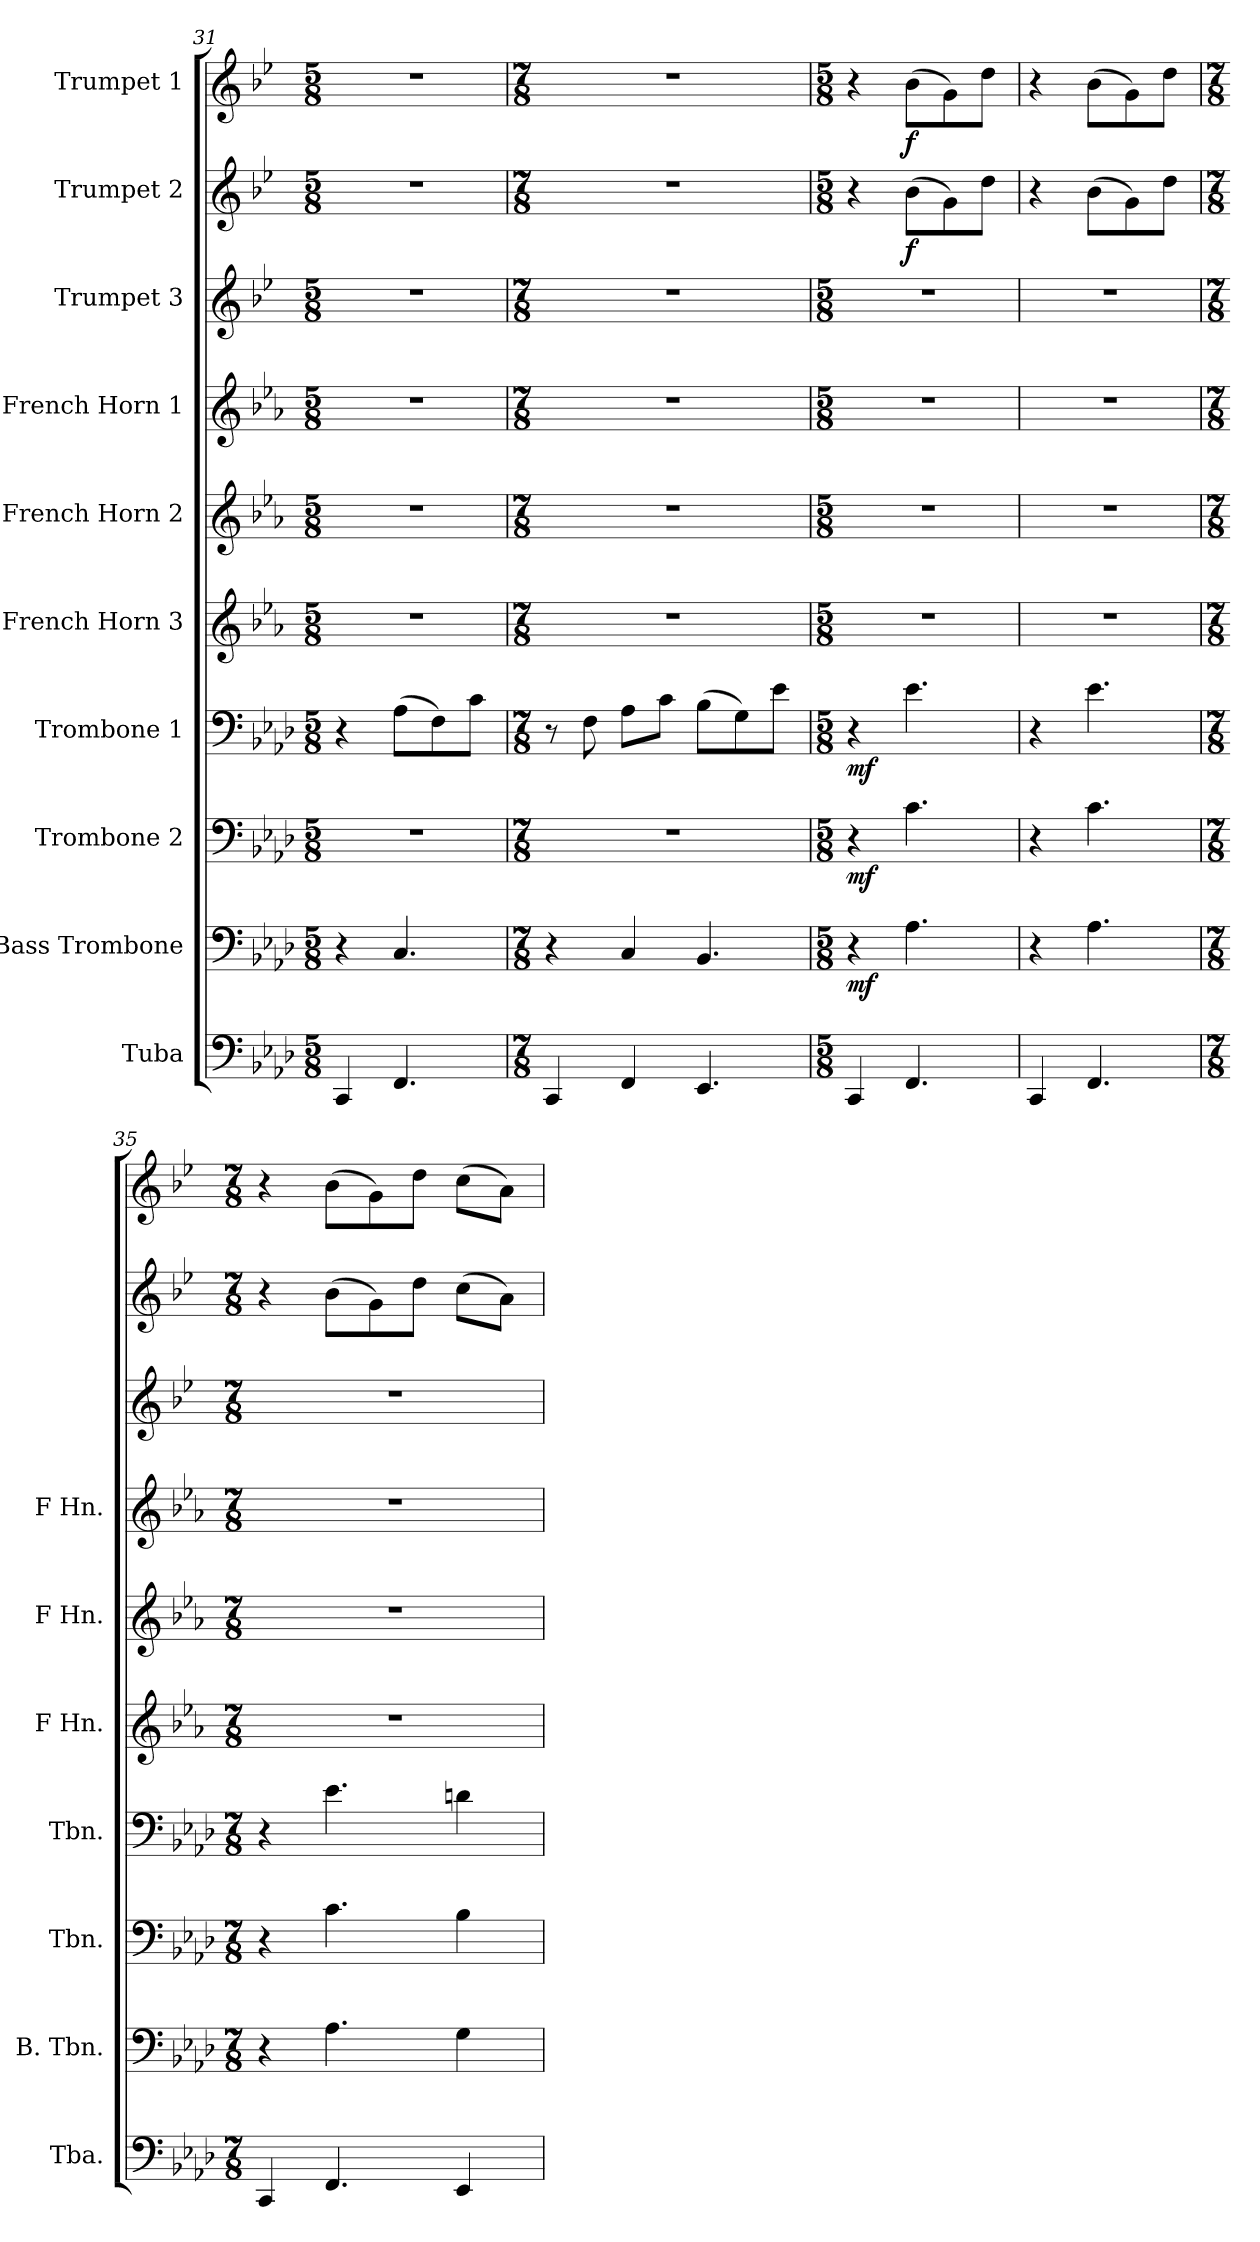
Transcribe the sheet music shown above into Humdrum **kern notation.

**kern	**kern	**dynam	**kern	**dynam	**kern	**dynam	**kern	**kern	**kern	**kern	**kern	**dynam	**kern	**dynam
*part10	*part9	*part9	*part8	*part8	*part7	*part7	*part6	*part5	*part4	*part3	*part2	*part2	*part1	*part1
*staff10	*staff9	*staff9	*staff8	*staff8	*staff7	*staff7	*staff6	*staff5	*staff4	*staff3	*staff2	*staff2	*staff1	*staff1
*I"Tuba	*I"Bass Trombone	*	*I"Trombone 2	*	*I"Trombone 1	*	*I"French Horn 3	*I"French Horn 2	*I"French Horn 1	*I"Trumpet 3	*I"Trumpet 2	*	*I"Trumpet 1	*
*I'Tba.	*I'B. Tbn.	*	*I'Tbn.	*	*I'Tbn.	*	*I'F Hn.	*I'F Hn.	*I'F Hn.	*	*	*	*	*
!!LO:PB:g=z
*clefF4	*clefF4	*	*clefF4	*	*clefF4	*	*clefG2	*clefG2	*clefG2	*clefG2	*clefG2	*	*clefG2	*
*	*	*	*	*	*	*	*ITrd4c7	*ITrd4c7	*ITrd4c7	*ITrd1c2	*ITrd1c2	*	*ITrd1c2	*
*k[b-e-a-d-]	*k[b-e-a-d-]	*	*k[b-e-a-d-]	*	*k[b-e-a-d-]	*	*k[b-e-a-d-]	*k[b-e-a-d-]	*k[b-e-a-d-]	*k[b-e-a-d-]	*k[b-e-a-d-]	*	*k[b-e-a-d-]	*
*M5/8	*M5/8	*	*M5/8	*	*M5/8	*	*M5/8	*M5/8	*M5/8	*M5/8	*M5/8	*	*M5/8	*
=31	=31	=31	=31	=31	=31	=31	=31	=31	=31	=31	=31	=31	=31	=31
4CC/	4r	.	8%5r	.	4r	.	8%5r	8%5r	8%5r	8%5r	8%5r	.	8%5r	.
4.FF/	4.C/	.	.	.	(8A-\L	.	.	.	.	.	.	.	.	.
.	.	.	.	.	8F\)	.	.	.	.	.	.	.	.	.
.	.	.	.	.	8c\J	.	.	.	.	.	.	.	.	.
=32	=32	=32	=32	=32	=32	=32	=32	=32	=32	=32	=32	=32	=32	=32
*M7/8	*M7/8	*	*M7/8	*	*M7/8	*	*M7/8	*M7/8	*M7/8	*M7/8	*M7/8	*	*M7/8	*
4CC/	4r	.	2..r	.	8r	.	2..r	2..r	2..r	2..r	2..r	.	2..r	.
.	.	.	.	.	8F\	.	.	.	.	.	.	.	.	.
4FF/	4C/	.	.	.	8A-\L	.	.	.	.	.	.	.	.	.
.	.	.	.	.	8c\J	.	.	.	.	.	.	.	.	.
4.EE-/	4.BB-/	.	.	.	(8B-\L	.	.	.	.	.	.	.	.	.
.	.	.	.	.	8G\)	.	.	.	.	.	.	.	.	.
.	.	.	.	.	8e-\J	.	.	.	.	.	.	.	.	.
=33	=33	=33	=33	=33	=33	=33	=33	=33	=33	=33	=33	=33	=33	=33
*M5/8	*M5/8	*	*M5/8	*	*M5/8	*	*M5/8	*M5/8	*M5/8	*M5/8	*M5/8	*	*M5/8	*
!	!	!LO:DY:b	!	!LO:DY:b	!	!LO:DY:b	!	!	!	!	!	!	!	!
4CC/	4r	mf	4r	mf	4r	mf	8%5r	8%5r	8%5r	8%5r	4r	.	4r	.
!	!	!	!	!	!	!	!	!	!	!	!	!LO:DY:b	!	!LO:DY:b
4.FF/	4.A-\	.	4.c\	.	4.e-\	.	.	.	.	.	(8a-\L	f	(8a-\L	f
.	.	.	.	.	.	.	.	.	.	.	8f\)	.	8f\)	.
.	.	.	.	.	.	.	.	.	.	.	8cc\J	.	8cc\J	.
=34	=34	=34	=34	=34	=34	=34	=34	=34	=34	=34	=34	=34	=34	=34
4CC/	4r	.	4r	.	4r	.	8%5r	8%5r	8%5r	8%5r	4r	.	4r	.
4.FF/	4.A-\	.	4.c\	.	4.e-\	.	.	.	.	.	(8a-\L	.	(8a-\L	.
.	.	.	.	.	.	.	.	.	.	.	8f\)	.	8f\)	.
.	.	.	.	.	.	.	.	.	.	.	8cc\J	.	8cc\J	.
=35	=35	=35	=35	=35	=35	=35	=35	=35	=35	=35	=35	=35	=35	=35
*M7/8	*M7/8	*	*M7/8	*	*M7/8	*	*M7/8	*M7/8	*M7/8	*M7/8	*M7/8	*	*M7/8	*
4CC/	4r	.	4r	.	4r	.	2..r	2..r	2..r	2..r	4r	.	4r	.
4.FF/	4.A-\	.	4.c\	.	4.e-\	.	.	.	.	.	(8a-\L	.	(8a-\L	.
.	.	.	.	.	.	.	.	.	.	.	8f\)	.	8f\)	.
.	.	.	.	.	.	.	.	.	.	.	8cc\J	.	8cc\J	.
4EE-/	4G\	.	4B-\	.	4dn\	.	.	.	.	.	(8b-\L	.	(8b-\L	.
.	.	.	.	.	.	.	.	.	.	.	8g\J)	.	8g\J)	.
=	=	=	=	=	=	=	=	=	=	=	=	=	=	=
*-	*-	*-	*-	*-	*-	*-	*-	*-	*-	*-	*-	*-	*-	*-
